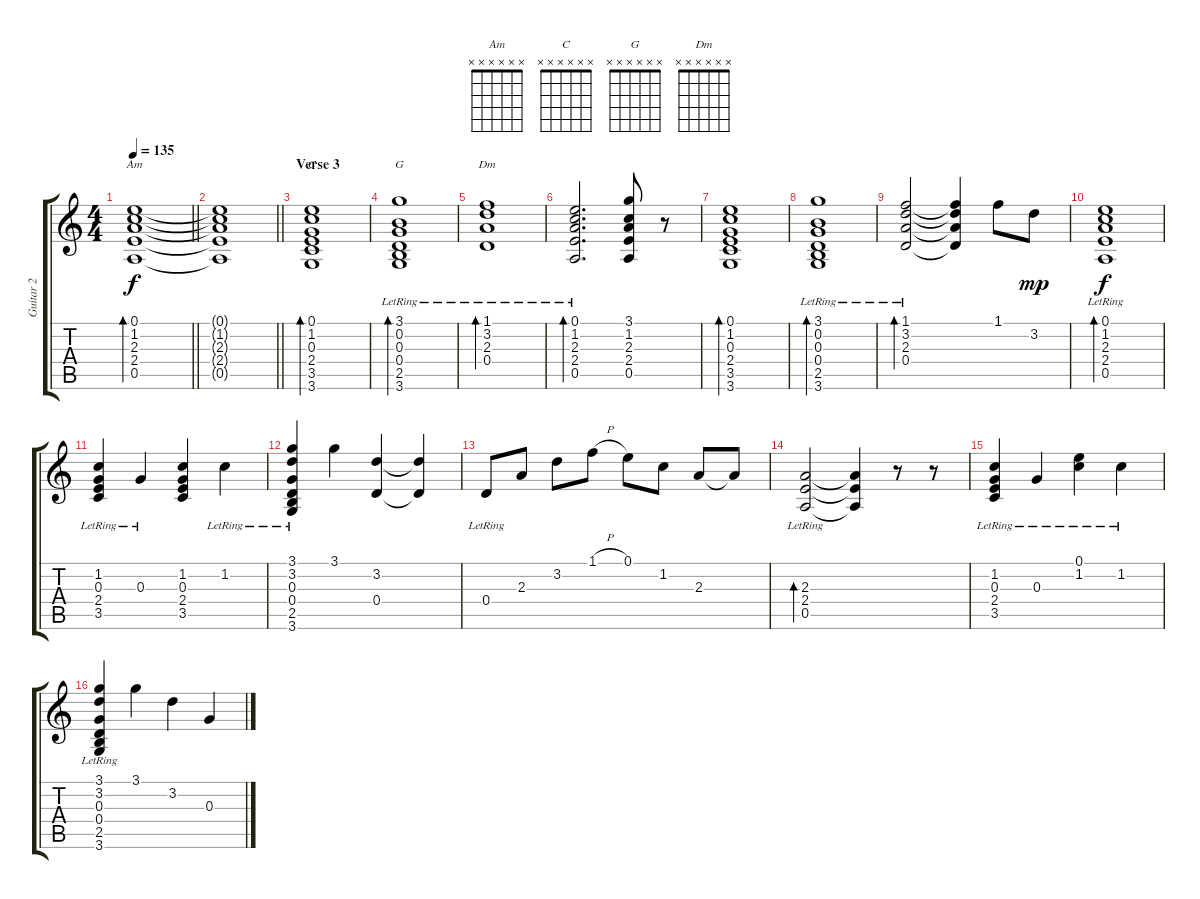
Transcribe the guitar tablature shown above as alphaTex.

\track ("Guitar 2" "Guitar 2") {instrument acousticguitarnylon}
\staff {score tabs}
\tuning (E4 B3 G3 D3 A2 E2) {hide}
\chord ("Am" x x x x x x)
\chord ("C" x x x x x x)
\chord ("G" x x x x x x)
\chord ("Dm" x x x x x x)
\ts (4 4)
\tempo 135
\clef g2
\barLineRight lightlight
\ks c
(0.1 1.2 2.3 2.4 0.5).1{bd 60 ch "Am" dy f} |
\barLineRight lightlight
(0.1{t} 1.2{t} 2.3{t} 2.4{t} 0.5{t}).1{volume 7} |
\section ("" "Verse 3")
(0.1 1.2 0.3 2.4 3.5 3.6).1{bd 480 ch "C" volume 13} |
(3.1 0.2 0.3 0.4 2.5 3.6{lr}).1{bd 480 ch "G"} |
(1.1 3.2 2.3 0.4{lr}).1{bd 480 ch "Dm"} |
(0.1 1.2 2.3 2.4 0.5{lr}).2{d bd 480} (3.1 1.2 2.3 2.4 0.5).8 r.8 |
(0.1 1.2 0.3 2.4 3.5 3.6).1{bd 480} |
(3.1 0.2 0.3 0.4 2.5 3.6{lr}).1{bd 480} |
(1.1 3.2 2.3 0.4{lr}).2{bd 480} (1.1{t} 3.2{t} 2.3{t} 0.4{t}).4 1.1.8 3.2.8{dy mp} |
(0.1 1.2 2.3 2.4 0.5{lr}).1{bd 480 dy f} |
(1.2 0.3 2.4 3.5{lr}).4 0.3{lr}.4 (1.2 0.3 2.4 3.5).4 1.2{lr}.4 |
(3.1 3.2 0.3 0.4 2.5 3.6{lr}).4 3.1.4 (3.2 0.4).4 (3.2{t} 0.4{t}).4 |
0.4{lr}.8 2.3.8 3.2.8 1.1{h}.8 0.1.8 1.2.8 2.3.8 2.3{t}.8 |
(2.3 2.4 0.5{lr}).2{bd 120} (2.3{t} 2.4{t} 0.5{t}).4 r.8 r.8 |
(1.2 0.3 2.4 3.5{lr}).4 0.3{lr}.4 (0.1{lr} 1.2).4 1.2{lr}.4 |
(3.1 3.2 0.3 0.4 2.5 3.6{lr}).4 3.1.4 3.2.4 0.3.4
